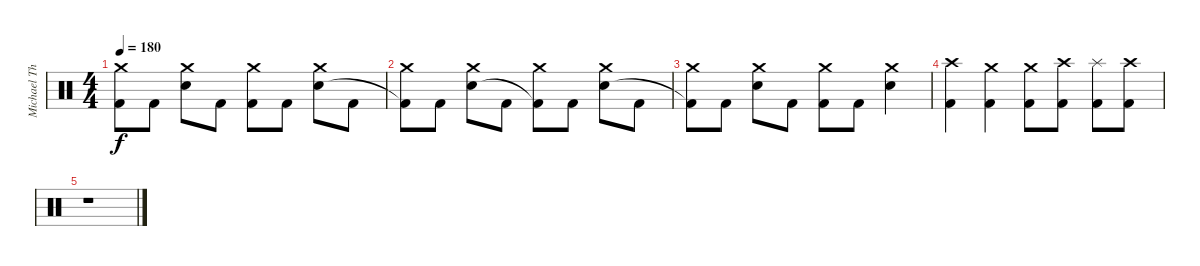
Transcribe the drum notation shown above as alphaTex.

\track ("Michael Thomas" "Michael Th") {instrument percussion}
\staff {score}
\articulation defaults
\ts (4 4)
\tempo 180
\clef neutral
\ks c
("Crash medium (hit)" "Kick (hit) 2"{t}).8{dy f} "Kick (hit) 2".8 ("Crash medium (hit)" "Electric Snare (hit)").8 "Kick (hit) 2".8 ("Crash medium (hit)" "Kick (hit) 2").8 "Kick (hit) 2".8 ("Crash medium (hit)" "Electric Snare (hit)").8 "Kick (hit) 2".8 |
("Crash medium (hit)" "Kick (hit) 2"{t}).8 "Kick (hit) 2".8 ("Crash medium (hit)" "Electric Snare (hit)").8 "Kick (hit) 2".8 ("Crash medium (hit)" "Kick (hit) 2"{t}).8 "Kick (hit) 2".8 ("Crash medium (hit)" "Electric Snare (hit)").8 "Kick (hit) 2".8 |
("Crash medium (hit)" "Kick (hit) 2"{t}).8 "Kick (hit) 2".8 ("Crash medium (hit)" "Electric Snare (hit)").8 "Kick (hit) 2".8 ("Crash medium (hit)" "Kick (hit) 2").8 "Kick (hit) 2".8 ("Crash medium (hit)" "Electric Snare (hit)").4 |
("Crash high (hit)" "Kick (hit) 2").4 ("Crash medium (hit)" "Kick (hit) 2").4 ("Crash medium (hit)" "Kick (hit) 2").8 ("Crash high (hit)" "Kick (hit) 2").8 ("Splash (hit)" "Kick (hit) 2").8 ("Crash high (hit)" "Kick (hit) 2").8 |
r.1
